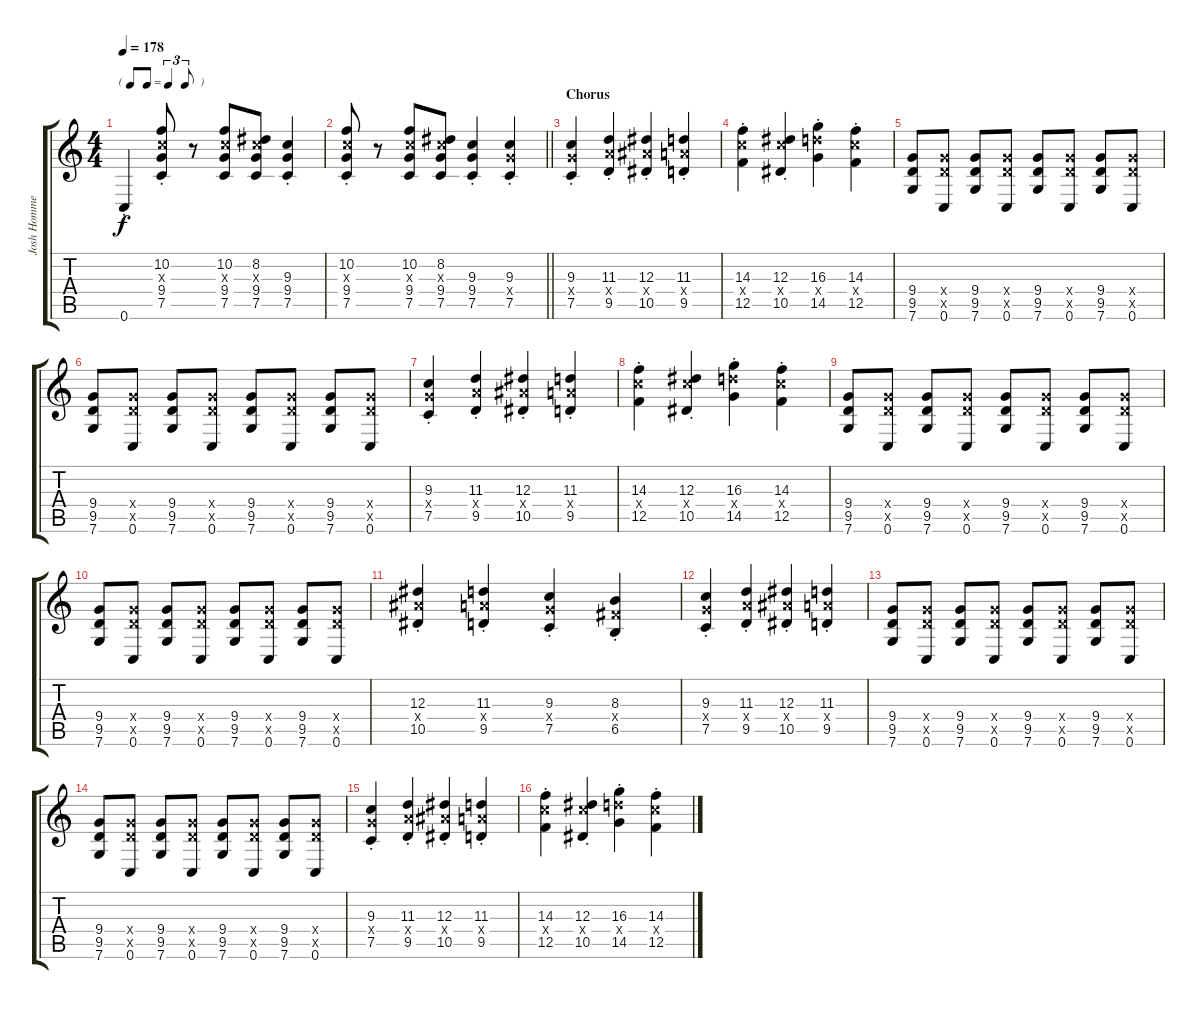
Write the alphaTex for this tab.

\track ("Josh Homme" "Josh Homme") {instrument overdrivenguitar}
\staff {score tabs}
\tuning (C4 G3 Eb3 Bb2 F2 C2) {hide}
\ts (4 4)
\tf triplet8th
\tempo 178
\clef g2
\ks c
0.6{st}.4{dy f} (10.2{st} 9.3{x} 9.4{st} 7.5{st}).8 r.8 (10.2 9.3{x} 9.4 7.5).8 (8.2 9.3{x} 9.4 7.5).8 (9.3{st} 9.4{st} 7.5{st}).4 |
\barLineRight lightlight
(10.2{st} 9.3{x} 9.4{st} 7.5{st}).8 r.8 (10.2 9.3{x} 9.4 7.5).8 (8.2 9.3{x} 9.4 7.5).8 (9.3{st} 9.4{st} 7.5{st}).4 (9.3{st} 9.4{x} 7.5{st}).4 |
\section ("" "Chorus")
(9.3{st} 9.4{x} 7.5{st}).4 (11.3{st} 11.4{x} 9.5{st}).4 (12.3{st} 12.4{x} 10.5{st}).4 (11.3{st} 11.4{x} 9.5{st}).4 |
(14.3{st} 14.4{x} 12.5{st}).4 (12.3{st} 14.4{x} 10.5{st}).4 (16.3{st} 16.4{x} 14.5{st}).4 (14.3{st} 14.4{x} 12.5{st}).4 |
(9.4 9.5 7.6).8 (9.4{x} 9.5{x} 0.6).8 (9.4 9.5 7.6).8 (9.4{x} 9.5{x} 0.6).8 (9.4 9.5 7.6).8 (9.4{x} 9.5{x} 0.6).8 (9.4 9.5 7.6).8 (9.4{x} 9.5{x} 0.6).8 |
(9.4 9.5 7.6).8 (9.4{x} 9.5{x} 0.6).8 (9.4 9.5 7.6).8 (9.4{x} 9.5{x} 0.6).8 (9.4 9.5 7.6).8 (9.4{x} 9.5{x} 0.6).8 (9.4 9.5 7.6).8 (9.4{x} 9.5{x} 0.6).8 |
(9.3{st} 9.4{x} 7.5{st}).4 (11.3{st} 11.4{x} 9.5{st}).4 (12.3{st} 12.4{x} 10.5{st}).4 (11.3{st} 11.4{x} 9.5{st}).4 |
(14.3{st} 14.4{x} 12.5{st}).4 (12.3{st} 14.4{x} 10.5{st}).4 (16.3{st} 16.4{x} 14.5{st}).4 (14.3{st} 14.4{x} 12.5{st}).4 |
(9.4 9.5 7.6).8 (9.4{x} 9.5{x} 0.6).8 (9.4 9.5 7.6).8 (9.4{x} 9.5{x} 0.6).8 (9.4 9.5 7.6).8 (9.4{x} 9.5{x} 0.6).8 (9.4 9.5 7.6).8 (9.4{x} 9.5{x} 0.6).8 |
(9.4 9.5 7.6).8 (9.4{x} 9.5{x} 0.6).8 (9.4 9.5 7.6).8 (9.4{x} 9.5{x} 0.6).8 (9.4 9.5 7.6).8 (9.4{x} 9.5{x} 0.6).8 (9.4 9.5 7.6).8 (9.4{x} 9.5{x} 0.6).8 |
(12.3{st} 12.4{x} 10.5{st}).4 (11.3{st} 11.4{x} 9.5{st}).4 (9.3{st} 9.4{x} 7.5{st}).4 (8.3{st} 8.4{x} 6.5{st}).4 |
(9.3{st} 9.4{x} 7.5{st}).4 (11.3{st} 11.4{x} 9.5{st}).4 (12.3{st} 12.4{x} 10.5{st}).4 (11.3{st} 11.4{x} 9.5{st}).4 |
(9.4 9.5 7.6).8 (9.4{x} 9.5{x} 0.6).8 (9.4 9.5 7.6).8 (9.4{x} 9.5{x} 0.6).8 (9.4 9.5 7.6).8 (9.4{x} 9.5{x} 0.6).8 (9.4 9.5 7.6).8 (9.4{x} 9.5{x} 0.6).8 |
(9.4 9.5 7.6).8 (9.4{x} 9.5{x} 0.6).8 (9.4 9.5 7.6).8 (9.4{x} 9.5{x} 0.6).8 (9.4 9.5 7.6).8 (9.4{x} 9.5{x} 0.6).8 (9.4 9.5 7.6).8 (9.4{x} 9.5{x} 0.6).8 |
(9.3{st} 9.4{x} 7.5{st}).4 (11.3{st} 11.4{x} 9.5{st}).4 (12.3{st} 12.4{x} 10.5{st}).4 (11.3{st} 11.4{x} 9.5{st}).4 |
(14.3{st} 14.4{x} 12.5{st}).4 (12.3{st} 14.4{x} 10.5{st}).4 (16.3{st} 16.4{x} 14.5{st}).4 (14.3{st} 14.4{x} 12.5{st}).4
